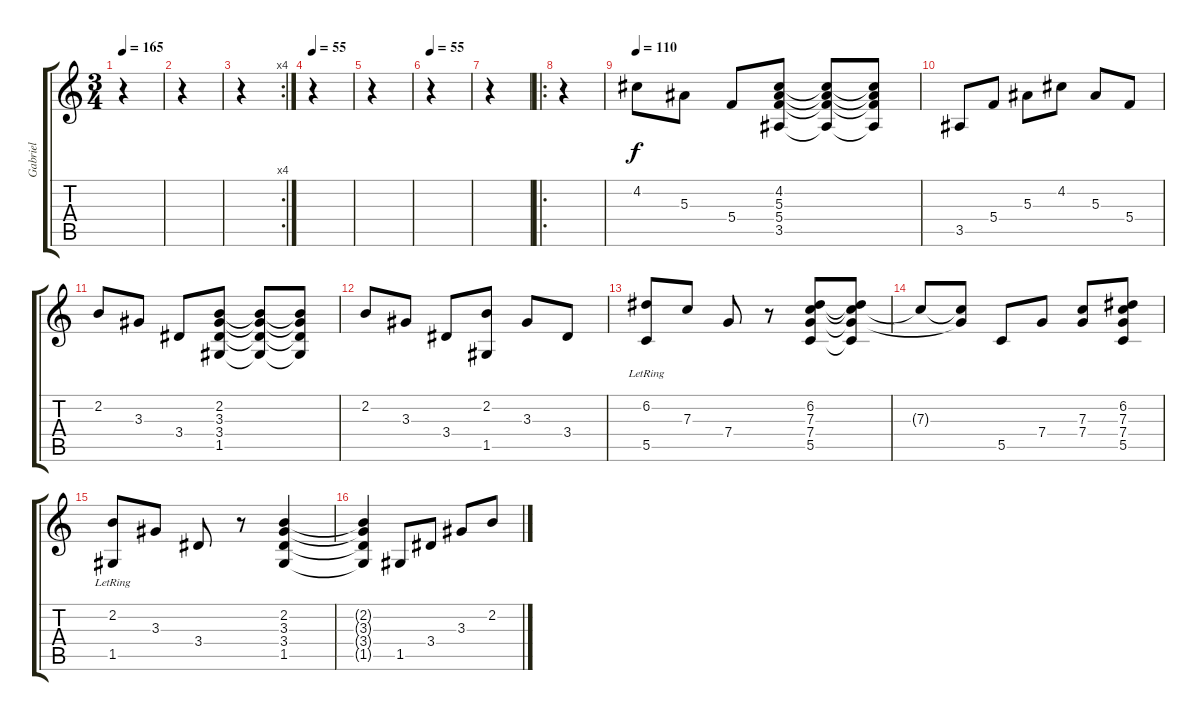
\track ("Gabriel" "Gabriel") {instrument electricguitarmuted}
\staff {score tabs}
\tuning (D4 A3 F3 C3 G2 D2) {hide}
\ts (3 4)
\tempo 165
\clef g2
\ks c
r.4{dy f} |
r.4 |
\rc 4
r.4 |
\tempo 55
r.4 |
r.4 |
\tempo 55
r.4 |
r.4 |
\ro
r.4 |
\tempo 110
4.2.8{instrument electricguitarmuted} 5.3.8 5.4.8 (4.2 5.3 5.4 3.5).8 (4.2{t} 5.3{t} 5.4{t} 3.5{t}).8 (4.2{t} 5.3{t} 5.4{t} 3.5{t}).8 |
3.5.8 5.4.8 5.3.8 4.2.8 5.3.8 5.4.8 |
2.2.8 3.3.8 3.4.8 (2.2 3.3 3.4 1.5).8 (2.2{t} 3.3{t} 3.4{t} 1.5{t}).8 (2.2{t} 3.3{t} 3.4{t} 1.5{t}).8 |
2.2.8 3.3.8 3.4.8 (2.2 1.5).8 3.3.8 3.4.8 |
(6.2 5.5{lr}).8 7.3.8 7.4.8 r.8 (6.2 7.3 7.4 5.5).8 (6.2{t} 7.3{t} 7.4{t} 5.5{t}).8 |
7.3{t}.8 (7.3{t} 7.4{t}).8 5.5.8 7.4.8 (7.3 7.4).8 (6.2 7.3 7.4 5.5).8 |
(2.2 1.5{lr}).8 3.3.8 3.4.8 r.8 (2.2 3.3 3.4 1.5).4 |
(2.2{t} 3.3{t} 3.4{t} 1.5{t}).4 1.5.8 3.4.8 3.3.8 2.2.8
